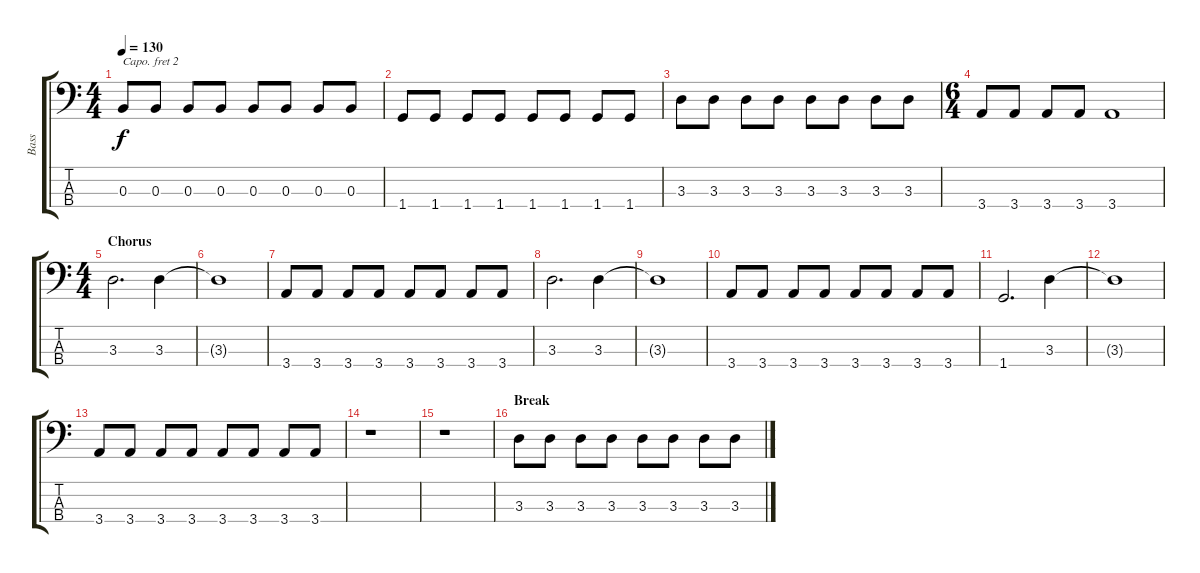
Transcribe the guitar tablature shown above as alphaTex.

\track ("Bass" "Bass") {instrument electricbasspick}
\staff {score tabs}
\capo 2
\tuning (G2 D2 A1 E1) {hide}
\ts (4 4)
\tempo 130
\clef f4
\ks c
0.3.8{dy f} 0.3.8 0.3.8 0.3.8 0.3.8 0.3.8 0.3.8 0.3.8 |
1.4.8 1.4.8 1.4.8 1.4.8 1.4.8 1.4.8 1.4.8 1.4.8 |
3.3.8 3.3.8 3.3.8 3.3.8 3.3.8 3.3.8 3.3.8 3.3.8 |
\ts (6 4)
3.4.8 3.4.8 3.4.8 3.4.8 3.4.1 |
\ts (4 4)
\section ("" "Chorus")
3.3.2{d} 3.3.4 |
3.3{t}.1 |
3.4.8 3.4.8 3.4.8 3.4.8 3.4.8 3.4.8 3.4.8 3.4.8 |
3.3.2{d} 3.3.4 |
3.3{t}.1 |
3.4.8 3.4.8 3.4.8 3.4.8 3.4.8 3.4.8 3.4.8 3.4.8 |
1.4.2{d} 3.3.4 |
3.3{t}.1 |
3.4.8 3.4.8 3.4.8 3.4.8 3.4.8 3.4.8 3.4.8 3.4.8 |
r.1 |
r.1 |
\section ("" "Break")
3.3.8 3.3.8 3.3.8 3.3.8 3.3.8 3.3.8 3.3.8 3.3.8
